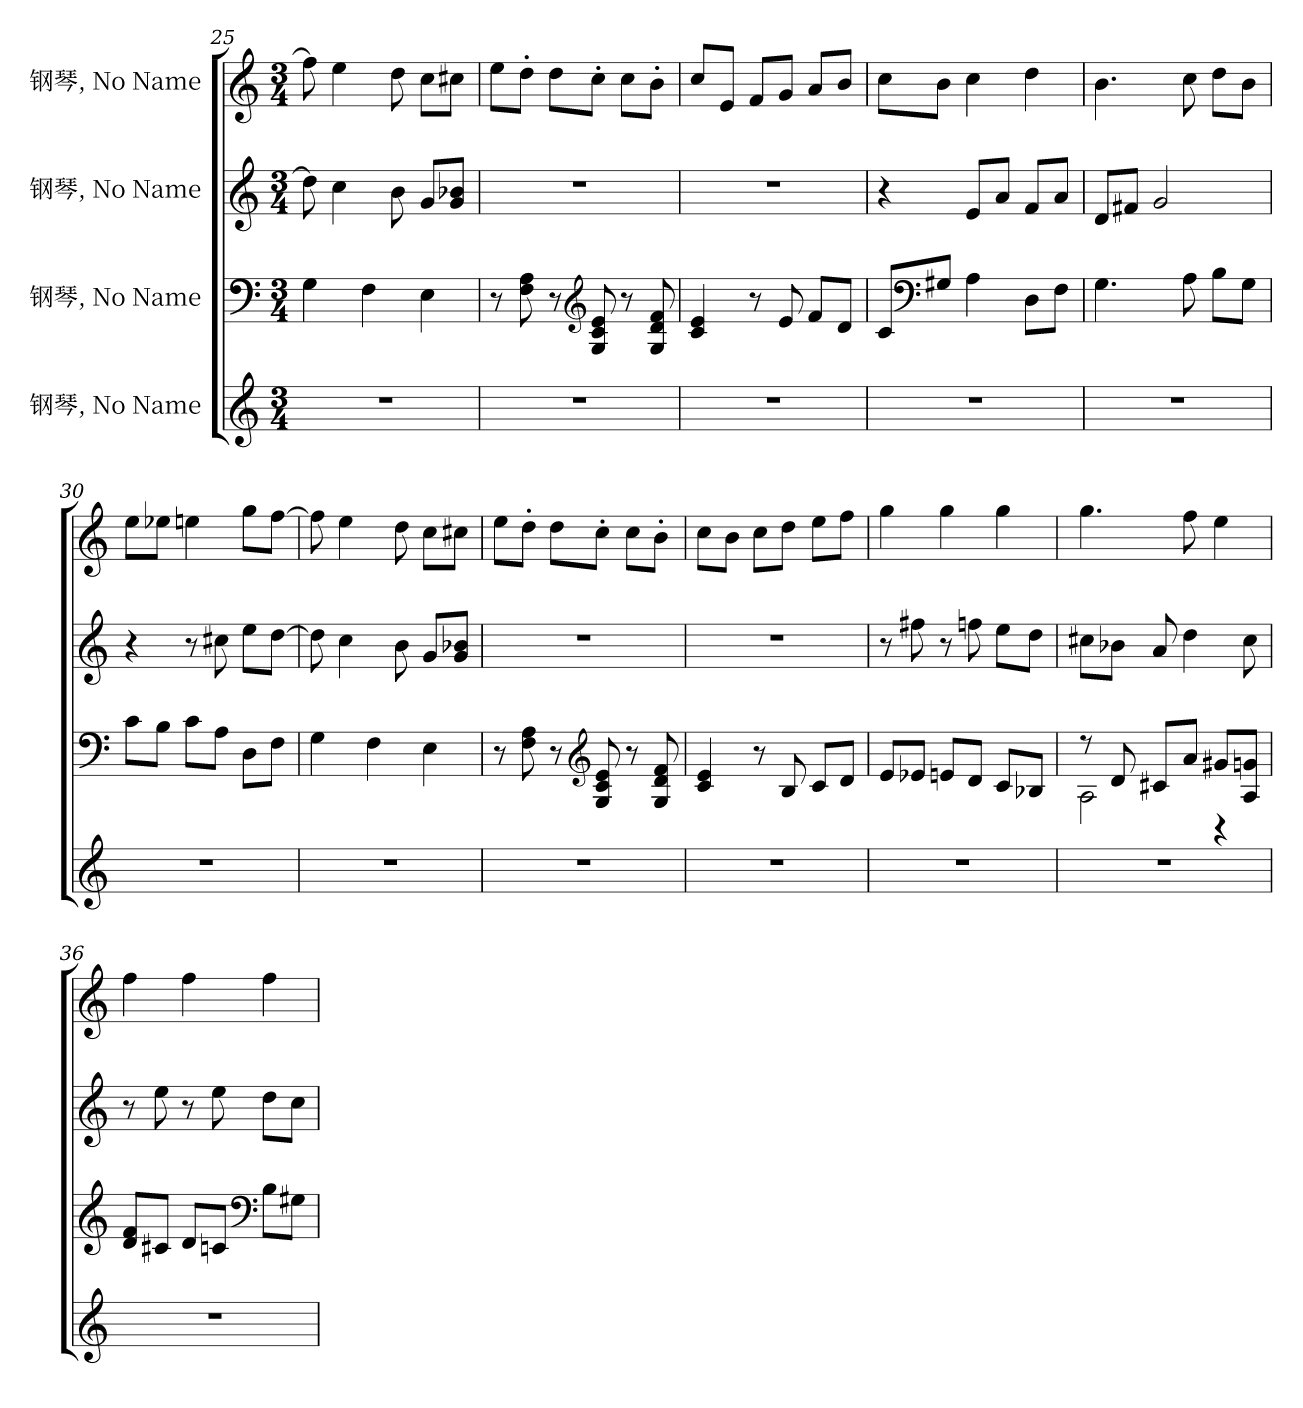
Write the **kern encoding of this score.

**kern	**kern	**kern	**kern
*part4	*part3	*part2	*part1
*staff4	*staff3	*staff2	*staff1
*I"钢琴, No Name	*I"钢琴, No Name	*I"钢琴, No Name	*I"钢琴, No Name
*clefG2	*clefF4	*clefG2	*clefG2
*k[]	*k[]	*k[]	*k[]
*M3/4	*M3/4	*M3/4	*M3/4
*MM80	*MM80	*MM80	*MM80
=25	=25	=25	=25
2.r	4G\	8dd\]	8ff\]
.	.	4cc\	4ee\
.	4F\	.	.
.	.	8b\	8dd\
.	4E\	8g/L	8cc\L
.	.	8g/ 8b-X/J	8cc#X\J
=26	=26	=26	=26
*	*	*	*MM80
2.r	8r	2.r	8ee\L
.	8F\ 8A\	.	8dd'\J
.	8r	.	8dd\L
*	*clefG2	*	*
.	8G/ 8c/ 8e/	.	8cc'\J
.	8r	.	8cc\L
.	8G/ 8d/ 8f/	.	8b'\J
=27	=27	=27	=27
*	*	*	*MM80
2.r	4c/ 4e/	2.r	8cc/L
.	.	.	8e/J
.	8r	.	8f/L
.	8e/	.	8g/J
.	8f/L	.	8a/L
.	8d/J	.	8b/J
=28	=28	=28	=28
*	*	*	*MM80
2.r	8c/L	4r	8cc\L
*	*clefF4	*	*
.	8G#X/J	.	8b\J
.	4A\	8e/L	4cc\
.	.	8a/J	.
.	8D\L	8f/L	4dd\
.	8F\J	8a/J	.
!!LO:LB:g=z
=29	=29	=29	=29
*	*	*	*MM80
2.r	4.G\	8d/L	4.b\
.	.	8f#X/J	.
.	.	2g/	.
.	8A\	.	8cc\
.	8B\L	.	8dd\L
.	8G\J	.	8b\J
=30	=30	=30	=30
*	*	*	*MM80
2.r	8c\L	4r	8ee\L
.	8B\J	.	8ee-X\J
.	8c\L	8r	4een\
.	8A\J	8cc#X\	.
.	8D\L	8ee\L	8gg\L
.	8F\J	[8dd\J	[8ff\J
=31	=31	=31	=31
*	*	*	*MM80
2.r	4G\	8dd\]	8ff\]
.	.	4cc\	4ee\
.	4F\	.	.
.	.	8b\	8dd\
.	4E\	8g/L	8cc\L
.	.	8g/ 8b-X/J	8cc#X\J
=32	=32	=32	=32
*	*	*	*MM80
2.r	8r	2.r	8ee\L
.	8F\ 8A\	.	8dd'\J
.	8r	.	8dd\L
*	*clefG2	*	*
.	8G/ 8c/ 8e/	.	8cc'\J
.	8r	.	8cc\L
.	8G/ 8d/ 8f/	.	8b'\J
=33	=33	=33	=33
*	*	*	*MM80
2.r	4c/ 4e/	2.r	8cc\L
.	.	.	8b\J
.	8r	.	8cc\L
.	8B/	.	8dd\J
.	8c/L	.	8ee\L
.	8d/J	.	8ff\J
!!LO:LB:g=z
=34	=34	=34	=34
*	*	*	*MM80
2.r	8e/L	8r	4gg\
.	8e-X/J	8ff#X\	.
.	8en/L	8r	4gg\
.	8d/J	8ffn\	.
.	8c/L	8ee\L	4gg\
.	8B-X/J	8dd\J	.
=35	=35	=35	=35
*	*^	*	*
2.r	8r	2A\	8cc#X\L	4.gg\
.	8d/	.	8b-X\J	.
.	8c#X/L	.	8a/	.
.	8a/J	.	4dd\	8ff\
.	8g#X/L	4r	.	4ee\
.	8A/ 8gn/J	.	8cc#\	.
*	*v	*v	*	*
=36	=36	=36	=36
*	*	*	*MM80
2.r	8d/ 8f/L	8r	4ff\
.	8c#X/J	8ee\	.
.	8d/L	8r	4ff\
.	8cn/J	8ee\	.
*	*clefF4	*	*
.	8B\L	8dd\L	4ff\
.	8G#X\J	8cc\J	.
=	=	=	=
*-	*-	*-	*-
